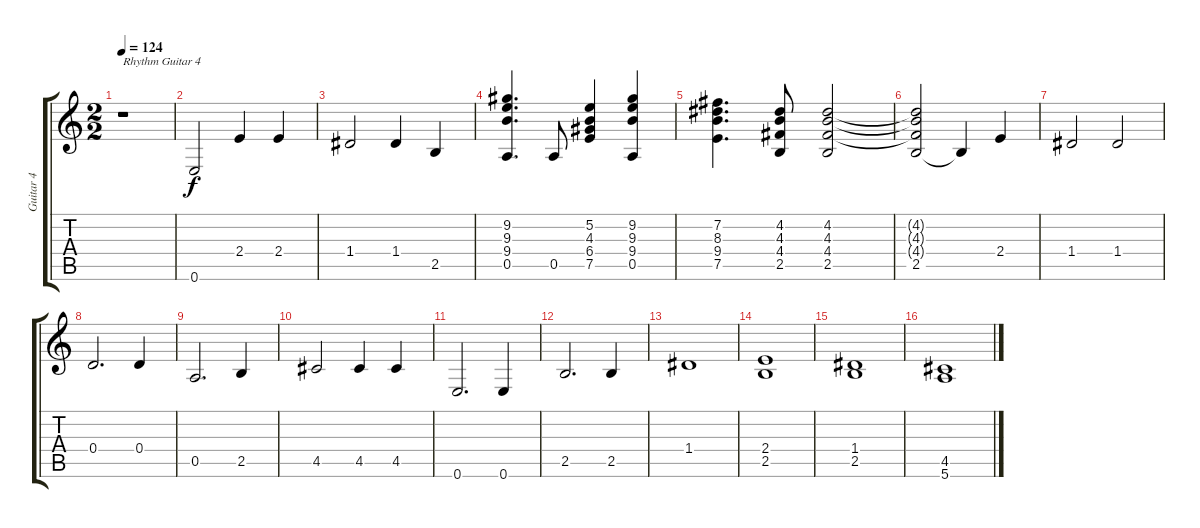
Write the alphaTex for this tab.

\track ("Guitar 4" "Guitar 4") {instrument overdrivenguitar}
\staff {score tabs}
\tuning (E4 B3 G3 D3 A2 E2) {hide}
\ts (2 2)
\tempo 124
\clef g2
\ks c
r.1{txt "Rhythm Guitar 4" dy f instrument overdrivenguitar} |
0.6.2 2.4.4 2.4.4 |
1.4.2 1.4.4 2.5.4 |
(9.2 9.3 9.4 0.5).4{d} 0.5.8 (5.2 4.3 6.4 7.5).4 (9.2 9.3 9.4 0.5).4 |
(7.2 8.3 9.4 7.5).4{d} (4.2 4.3 4.4 2.5).8 (4.2 4.3 4.4 2.5).2 |
(4.2{t} 4.3{t} 4.4{t} 2.5).2 2.5{t}.4 2.4.4 |
1.4.2 1.4.2 |
0.4.2{d} 0.4.4 |
0.5.2{d} 2.5.4 |
4.5.2 4.5.4 4.5.4 |
0.6.2{d} 0.6.4 |
2.5.2{d} 2.5.4 |
1.4.1 |
(2.4 2.5).1 |
(1.4 2.5).1 |
(4.5 5.6).1
